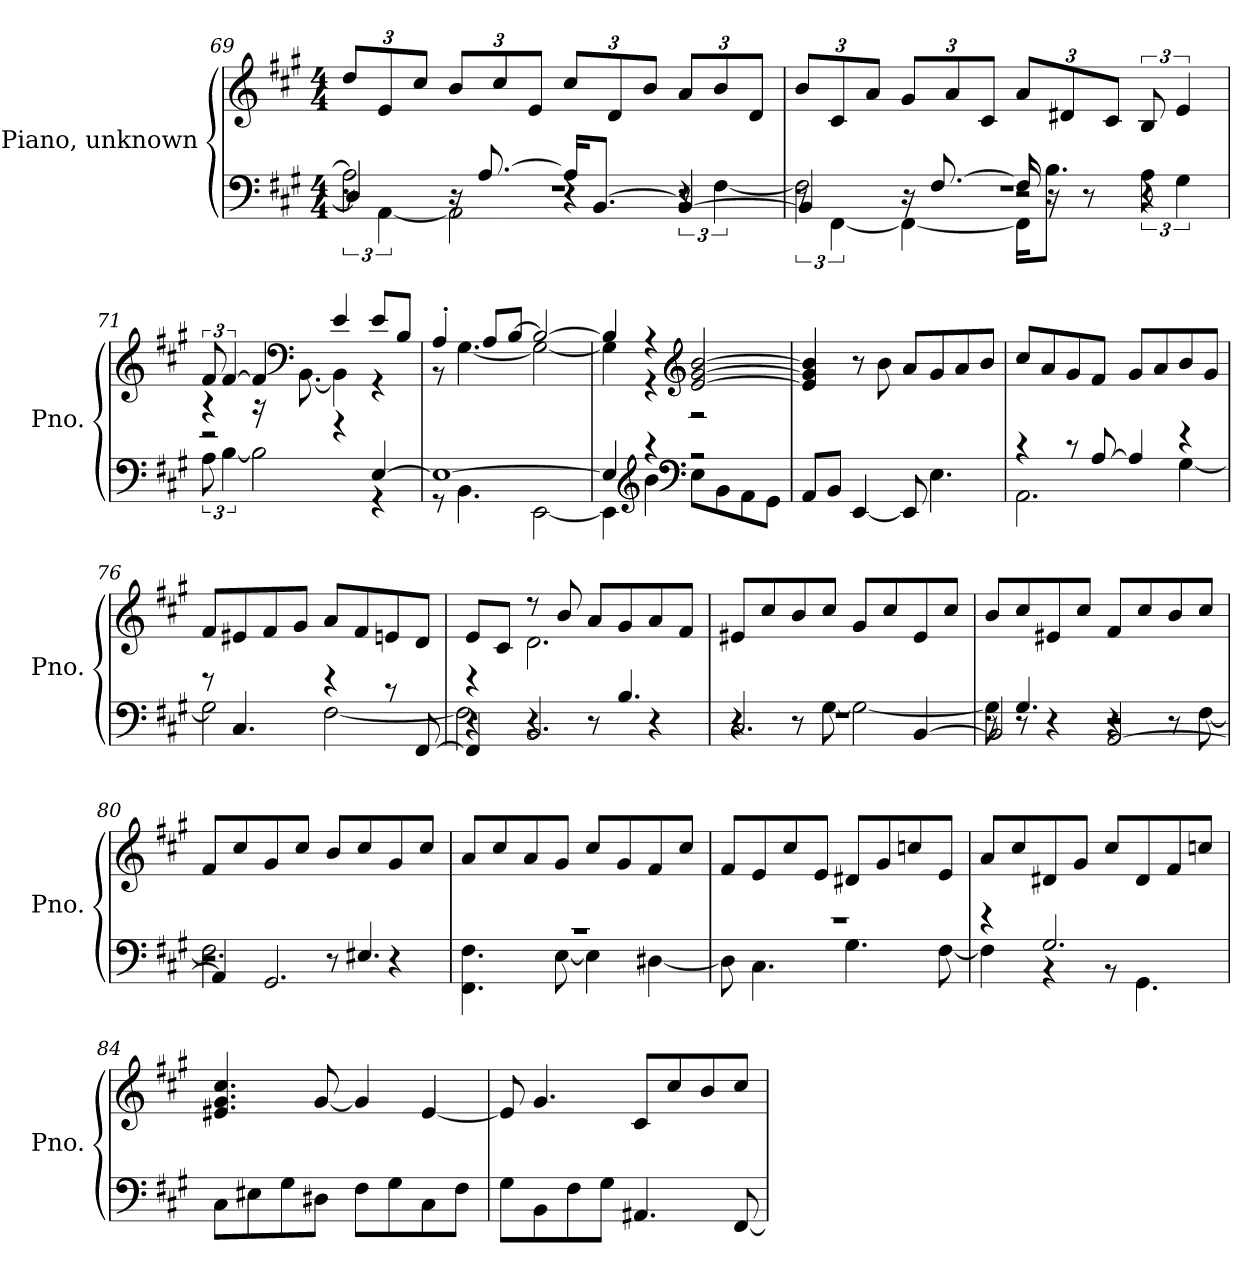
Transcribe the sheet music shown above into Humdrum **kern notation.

**kern	**kern
*part1	*part1
*staff2	*staff1
*I"Piano, unknown	*
*I'Pno.	*
!!LO:LB:g=z
*clefF4	*clefG2
*k[f#c#g#]	*k[f#c#g#]
*M4/4	*M4/4
=69	=69
*^	*
*	*^	*
*	*	*^	*
*	*	*	*	*Xbrackettup
1r	2A\]	4D/]	12r	12dd/L
.	.	.	[6AA\	12e/
.	.	.	.	12cc#/J
.	.	16r	2AA\]	12b/L
.	.	[8.A/	.	.
.	.	.	.	12cc#/
.	.	.	.	12e/J
.	4r	16A/KL]	.	12cc#/L
.	.	[8.BB/J	.	.
.	.	.	.	12d/
.	.	.	.	12b/J
.	12r	4BB/_	4r	12a/L
.	[6F#\	.	.	12b/
.	.	.	.	12d/J
=70	=70	=70	=70	=70
1r	2F#\]	4BB/]	12r	12b/L
.	.	.	[6FF#\	12c#/
.	.	.	.	12a/J
.	.	16r	4FF#\_	12g#/L
.	.	[8.F#/	.	.
.	.	.	.	12a/
.	.	.	.	12c#/J
.	2r	16F#/]	16FF#\KL]	12a/L
.	.	16r	8.B\J	.
.	.	.	.	12d#X/
.	.	8r	.	.
.	.	.	.	12c#/J
*	*	*	*	*brackettup
.	.	4r	12A\	12B/
.	.	.	6G#\	6e/
*	*v	*v	*v	*
=71	=71	=71
*	*	*^
2r	12A\	12f#/	4r
.	[6B\	[6f#/	.
.	2B\]	4f#/]	16r
*	*	*clefF4	*
.	.	.	[8.BB\
4r	.	4e/	4BB\]
[4E/	4r	8e/L	4r
.	.	8B/J	.
!!LO:LB:g=z	!!
=72	=72	=72	=72
1E_	8r	4A'/	8r
.	4.BB\	.	[4.G#\
.	.	8A/L	.
.	.	[8B/J	.
.	[2EE\	2B/_	2G#\_
=73	=73	=73	=73
4E/]	4EE\]	4B/]	4G#\]
*clefG2	*	*	*
4r	4b\	4r	4r
*clefF4	*	*clefG2	*
2r	8E\L	[2e/ [2g#/ [2b/	2r
.	8BB\	.	.
.	8AA\	.	.
.	8GG#\J	.	.
*v	*v	*	*
*	*v	*v
=74	=74
8AA/L	4e/] 4g#/] 4b/]
8BB/J	.
[4EE/	8r
.	8b\
8EE/]	8a/L
4.E\	8g#/
.	8a/
.	8b/J
=75	=75
*^	*
4r	2.AA\	8cc#/L
.	.	8a/
8r	.	8g#/
[8A/	.	8f#/J
4A/]	.	8g#/L
.	.	8a/
4r	[4G#\	8b/
.	.	8g#/J
!!LO:LB:g=z
=76	=76	=76
8r	2G#\]	8f#/L
4.C#/	.	8e#X/
.	.	8f#/
.	.	8g#/J
4r	[2F#\	8a/L
.	.	8f#/
8r	.	8en/
[8FF#/	.	8d/J
=77	=77	=77
*	*^	*^
4FF#/]	2.F#\]	4r	8e/L	4r
.	.	.	8c#/J	.
4r	.	2.BB/	8r	2.d\
.	.	.	8b/	.
8r	.	.	8a/L	.
4.B/	.	.	8g#/	.
.	4r	.	8a/	.
.	.	.	8f#/J	.
*	*	*	*v	*v
=78	=78	=78	=78
1r	4r	2.C#/	8e#X/L
.	.	.	8cc#/
.	8r	.	8b/
.	[8G#\	.	8cc#/J
.	2G#\_	.	8g#/L
.	.	.	8cc#/
.	.	[4BB/	8e#/
.	.	.	8cc#/J
=79	=79	=79	=79
8r	8G#\]	2BB/]	8b/L
4.G#/	8r	.	8cc#/
.	4r	.	8e#X/
.	.	.	8cc#/J
2r	4r	[2AA/	8f#/L
.	.	.	8cc#/
.	8r	.	8b/
.	[8F#\	.	8cc#/J
!!LO:LB:g=z
=80	=80	=80	=80
2r	2.F#\]	4AA/]	8f#/L
.	.	.	8cc#/
.	.	2.GG#/	8g#/
.	.	.	8cc#/J
8r	.	.	8b/L
4.E#X/	.	.	8cc#/
.	4r	.	8g#/
.	.	.	8cc#/J
*	*v	*v	*
=81	=81	=81
1r	4.FF#\ 4.F#\	8a/L
.	.	8cc#/
.	.	8a/
.	[8E\	8g#/J
.	4E\]	8cc#/L
.	.	8g#/
.	[4D#X\	8f#/
.	.	8cc#/J
=82	=82	=82
1r	8D#\]	8f#/L
.	4.C#\	8e/
.	.	8cc#/
.	.	8e/J
.	4.G#\	8d#X/L
.	.	8g#/
.	.	8ccn/
.	[8F#\	8e/J
=83	=83	=83
4r	4F#\]	8a/L
.	.	8cc#/
2.G#/	4r	8d#X/
.	.	8g#/J
.	8r	8cc#/L
.	4.GG#\	8d#/
.	.	8f#/
.	.	8ccn/J
*v	*v	*
!!LO:LB:g=z
=84	=84
8C#\L	4.e#X/ 4.g#/ 4.cc#/
8E#X\	.
8G#\	.
8D#X\J	[8g#/
8F#\L	4g#/]
8G#\	.
8C#\	[4e#/
8F#\J	.
=85	=85
8G#\L	8e#/]
8BB\	4.g#/
8F#\	.
8G#\J	.
4.AA#X/	8c#/L
.	8cc#/
.	8b/
[8FF#/	8cc#/J
=	=
*-	*-
